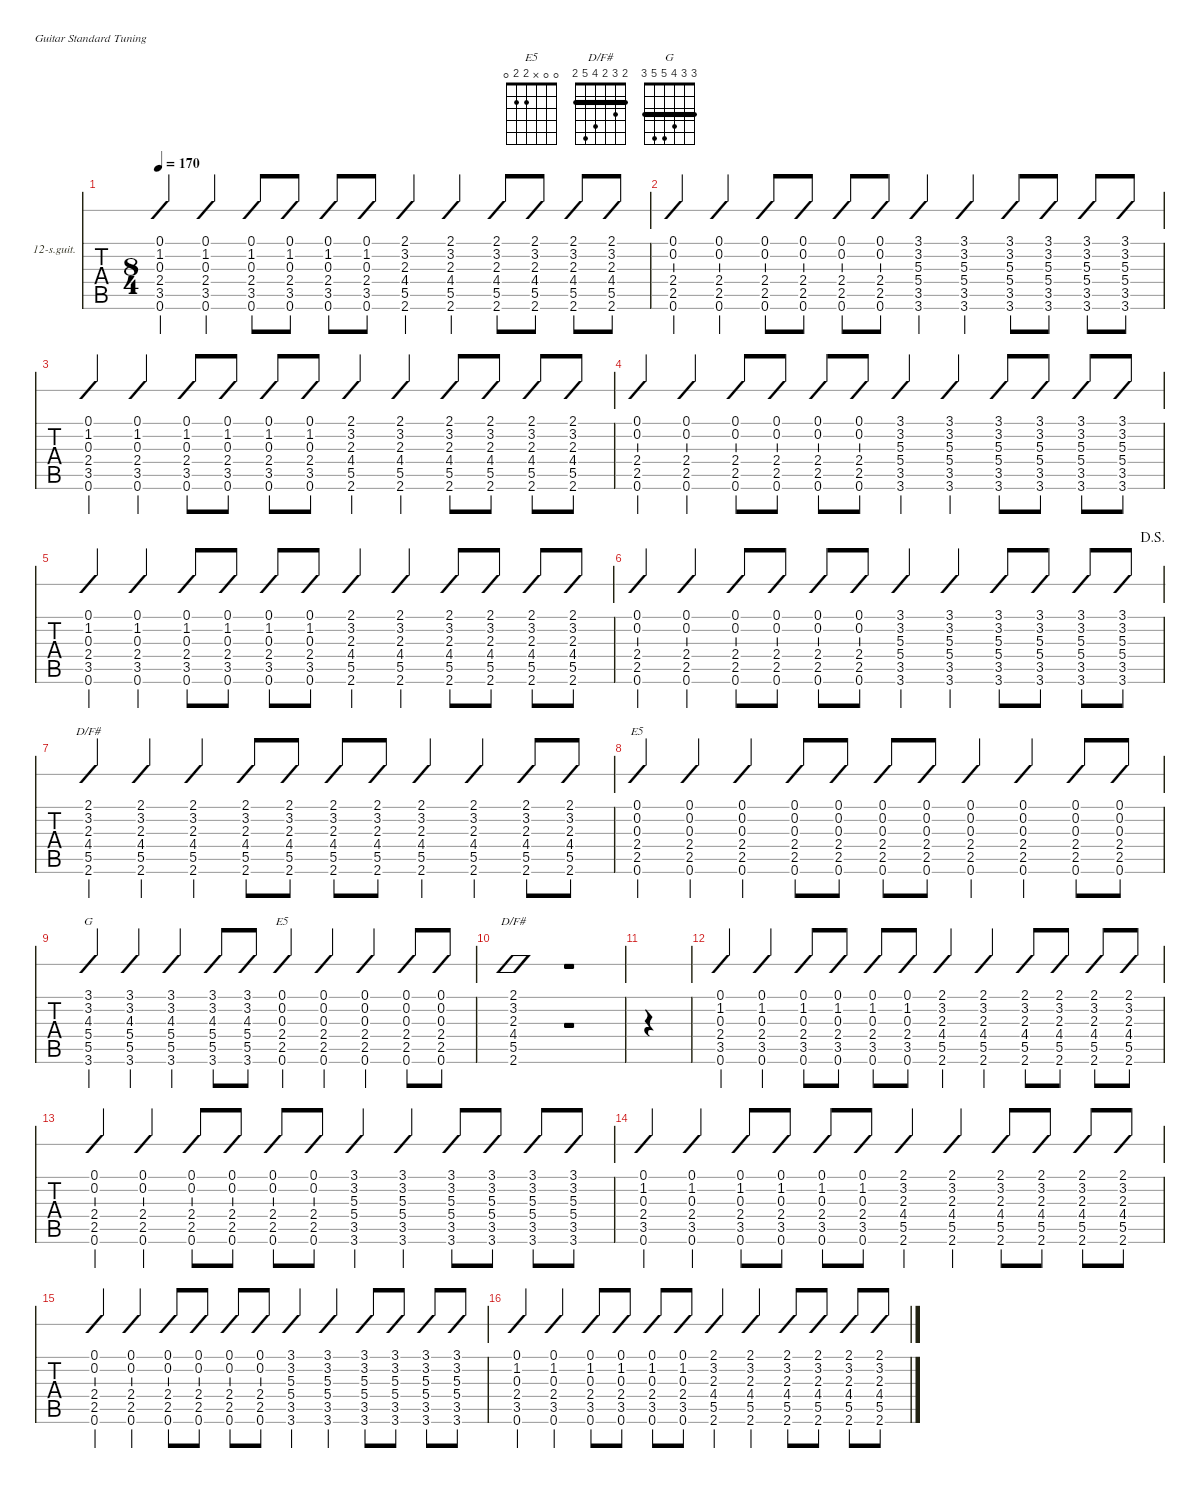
\defaultSystemsLayout 4
\hideDynamics
\bracketExtendMode nobrackets
\firstSystemTrackNameOrientation horizontal
\otherSystemsTrackNameOrientation horizontal
\track ("12 St. Steel Guitar" "12-s.guit.") {defaultSystemsLayout 5 instrument acousticguitarsteel}
\staff {tabs slash}
\tuning (E4 B3 G3 D3 A2 E2)
\chord ("E5" 0 0 x 2 2 0) {showfingering false}
\chord ("D/F#" 2 3 2 4 5 2) {showfingering false barre (2 2)}
\chord ("G" 3 3 4 5 5 3) {barre (3 3)}
\ts (8 4)
\tempo 170
\clef g2
\ks g
(3.5 2.4 1.2 0.1 0.3 0.6).4{dy mf} (3.5 2.4 1.2 0.1 0.3 0.6).4 (3.5 2.4 1.2 0.1 0.3 0.6).8 (3.5 2.4 1.2 0.1 0.3 0.6).8 (3.5 2.4 1.2 0.1 0.3 0.6).8 (3.5 2.4 1.2 0.1 0.3 0.6).8 (5.5 3.2 4.4 2.1 2.3 2.6).4 (3.2 4.4 2.1 2.3 5.5 2.6).4 (5.5 3.2 4.4 2.1 2.3 2.6).8 (5.5 3.2 4.4 2.1 2.3 2.6).8 (5.5 3.2 4.4 2.1 2.3 2.6).8 (5.5 3.2 4.4 2.1 2.3 2.6).8 |
(2.4 0.6 2.5 0.1 0.2).4 (2.4 0.6 2.5 0.1 0.2).4 (2.4 0.6 2.5 0.1 0.2).8 (2.4 0.6 2.5 0.1 0.2).8 (2.4 0.6 2.5 0.1 0.2).8 (2.4 0.6 2.5 0.1 0.2).8 (3.6 3.5 5.4 5.3 3.2 3.1).4 (3.6 3.5 5.4 5.3 3.2 3.1).4 (3.6 3.5 5.4 5.3 3.2 3.1).8 (3.6 3.5 5.4 5.3 3.2 3.1).8 (3.6 3.5 5.4 5.3 3.2 3.1).8 (3.6 3.5 5.4 5.3 3.2 3.1).8 |
(3.5 2.4 1.2 0.1 0.3 0.6).4 (3.5 2.4 1.2 0.1 0.3 0.6).4 (3.5 2.4 1.2 0.1 0.3 0.6).8 (3.5 2.4 1.2 0.1 0.3 0.6).8 (3.5 2.4 1.2 0.1 0.3 0.6).8 (3.5 2.4 1.2 0.1 0.3 0.6).8 (5.5 3.2 4.4 2.1 2.3 2.6).4 (3.2 4.4 2.1 2.3 5.5 2.6).4 (5.5 3.2 4.4 2.1 2.3 2.6).8 (5.5 3.2 4.4 2.1 2.3 2.6).8 (5.5 3.2 4.4 2.1 2.3 2.6).8 (5.5 3.2 4.4 2.1 2.3 2.6).8 |
(2.4 0.6 2.5 0.1 0.2).4 (2.4 0.6 2.5 0.1 0.2).4 (2.4 0.6 2.5 0.1 0.2).8 (2.4 0.6 2.5 0.1 0.2).8 (2.4 0.6 2.5 0.1 0.2).8 (2.4 0.6 2.5 0.1 0.2).8 (3.6 3.5 5.4 5.3 3.2 3.1).4 (3.6 3.5 5.4 5.3 3.2 3.1).4 (3.6 3.5 5.4 5.3 3.2 3.1).8 (3.6 3.5 5.4 5.3 3.2 3.1).8 (3.6 3.5 5.4 5.3 3.2 3.1).8 (3.6 3.5 5.4 5.3 3.2 3.1).8 |
(3.5 2.4 1.2 0.1 0.3 0.6).4 (3.5 2.4 1.2 0.1 0.3 0.6).4 (3.5 2.4 1.2 0.1 0.3 0.6).8 (3.5 2.4 1.2 0.1 0.3 0.6).8 (3.5 2.4 1.2 0.1 0.3 0.6).8 (3.5 2.4 1.2 0.1 0.3 0.6).8 (5.5 3.2 4.4 2.1 2.3 2.6).4 (3.2 4.4 2.1 2.3 5.5 2.6).4 (5.5 3.2 4.4 2.1 2.3 2.6).8 (5.5 3.2 4.4 2.1 2.3 2.6).8 (5.5 3.2 4.4 2.1 2.3 2.6).8 (5.5 3.2 4.4 2.1 2.3 2.6).8 |
\jump dalsegno
(2.4 0.6 2.5 0.1 0.2).4 (2.4 0.6 2.5 0.1 0.2).4 (2.4 0.6 2.5 0.1 0.2).8 (2.4 0.6 2.5 0.1 0.2).8 (2.4 0.6 2.5 0.1 0.2).8 (2.4 0.6 2.5 0.1 0.2).8 (3.6 3.5 5.4 5.3 3.2 3.1).4 (3.6 3.5 5.4 5.3 3.2 3.1).4 (3.6 3.5 5.4 5.3 3.2 3.1).8 (3.6 3.5 5.4 5.3 3.2 3.1).8 (3.6 3.5 5.4 5.3 3.2 3.1).8 (3.6 3.5 5.4 5.3 3.2 3.1).8 |
(2.1 3.2 4.4 5.5 2.3 2.6).4{ch "D/F#"} (2.1 3.2 4.4 5.5 2.3 2.6).4 (2.1 3.2 4.4 5.5 2.3 2.6).4 (2.1 3.2 4.4 5.5 2.3 2.6).8 (2.1 3.2 4.4 5.5 2.3 2.6).8 (2.1 3.2 4.4 5.5 2.3 2.6).8 (2.1 3.2 4.4 5.5 2.3 2.6).8 (2.1 3.2 4.4 5.5 2.3 2.6).4 (2.1 3.2 4.4 5.5 2.3 2.6).4 (2.1 3.2 4.4 5.5 2.3 2.6).8 (2.1 3.2 4.4 5.5 2.3 2.6).8 |
(2.4 2.5 0.3 0.2 0.1 0.6).4{ch "E5"} (2.4 2.5 0.3 0.2 0.1 0.6).4 (2.4 2.5 0.3 0.2 0.1 0.6).4 (2.4 2.5 0.3 0.2 0.1 0.6).8 (2.4 2.5 0.3 0.2 0.1 0.6).8 (2.4 2.5 0.3 0.2 0.1 0.6).8 (2.4 2.5 0.3 0.2 0.1 0.6).8 (2.4 2.5 0.3 0.2 0.1 0.6).4 (2.4 2.5 0.3 0.2 0.1 0.6).4 (2.4 2.5 0.3 0.2 0.1 0.6).8 (2.4 2.5 0.3 0.2 0.1 0.6).8 |
(3.6 5.5 5.4 4.3 3.2 3.1).4{ch "G"} (3.6 5.5 5.4 4.3 3.2 3.1).4 (3.6 5.5 5.4 4.3 3.2 3.1).4 (3.6 5.5 5.4 4.3 3.2 3.1).8 (3.6 5.5 5.4 4.3 3.2 3.1).8 (2.4 2.5 0.6 0.3 0.2 0.1).4{ch "E5"} (2.4 2.5 0.6 0.3 0.2 0.1).4 (2.4 2.5 0.6 0.3 0.2 0.1).4 (2.4 2.5 0.6 0.3 0.2 0.1).8 (2.4 2.5 0.6 0.3 0.2 0.1).8 |
(5.5 2.6 4.4 3.2 2.3 2.1).1{ch "D/F#"} r.1 |
|
(3.5 2.4 1.2 0.1 0.3 0.6).4 (3.5 2.4 1.2 0.1 0.3 0.6).4 (3.5 2.4 1.2 0.1 0.3 0.6).8 (3.5 2.4 1.2 0.1 0.3 0.6).8 (3.5 2.4 1.2 0.1 0.3 0.6).8 (3.5 2.4 1.2 0.1 0.3 0.6).8 (5.5 3.2 4.4 2.1 2.3 2.6).4 (3.2 4.4 2.1 2.3 5.5 2.6).4 (5.5 3.2 4.4 2.1 2.3 2.6).8 (5.5 3.2 4.4 2.1 2.3 2.6).8 (5.5 3.2 4.4 2.1 2.3 2.6).8 (5.5 3.2 4.4 2.1 2.3 2.6).8 |
(2.4 0.6 2.5 0.1 0.2).4 (2.4 0.6 2.5 0.1 0.2).4 (2.4 0.6 2.5 0.1 0.2).8 (2.4 0.6 2.5 0.1 0.2).8 (2.4 0.6 2.5 0.1 0.2).8 (2.4 0.6 2.5 0.1 0.2).8 (3.6 3.5 5.4 5.3 3.2 3.1).4 (3.6 3.5 5.4 5.3 3.2 3.1).4 (3.6 3.5 5.4 5.3 3.2 3.1).8 (3.6 3.5 5.4 5.3 3.2 3.1).8 (3.6 3.5 5.4 5.3 3.2 3.1).8 (3.6 3.5 5.4 5.3 3.2 3.1).8 |
(3.5 2.4 1.2 0.1 0.3 0.6).4 (3.5 2.4 1.2 0.1 0.3 0.6).4 (3.5 2.4 1.2 0.1 0.3 0.6).8 (3.5 2.4 1.2 0.1 0.3 0.6).8 (3.5 2.4 1.2 0.1 0.3 0.6).8 (3.5 2.4 1.2 0.1 0.3 0.6).8 (5.5 3.2 4.4 2.1 2.3 2.6).4 (3.2 4.4 2.1 2.3 5.5 2.6).4 (5.5 3.2 4.4 2.1 2.3 2.6).8 (5.5 3.2 4.4 2.1 2.3 2.6).8 (5.5 3.2 4.4 2.1 2.3 2.6).8 (5.5 3.2 4.4 2.1 2.3 2.6).8 |
(2.4 0.6 2.5 0.1 0.2).4 (2.4 0.6 2.5 0.1 0.2).4 (2.4 0.6 2.5 0.1 0.2).8 (2.4 0.6 2.5 0.1 0.2).8 (2.4 0.6 2.5 0.1 0.2).8 (2.4 0.6 2.5 0.1 0.2).8 (3.6 3.5 5.4 5.3 3.2 3.1).4 (3.6 3.5 5.4 5.3 3.2 3.1).4 (3.6 3.5 5.4 5.3 3.2 3.1).8 (3.6 3.5 5.4 5.3 3.2 3.1).8 (3.6 3.5 5.4 5.3 3.2 3.1).8 (3.6 3.5 5.4 5.3 3.2 3.1).8 |
(3.5 2.4 1.2 0.1 0.3 0.6).4 (3.5 2.4 1.2 0.1 0.3 0.6).4 (3.5 2.4 1.2 0.1 0.3 0.6).8 (3.5 2.4 1.2 0.1 0.3 0.6).8 (3.5 2.4 1.2 0.1 0.3 0.6).8 (3.5 2.4 1.2 0.1 0.3 0.6).8 (5.5 3.2 4.4 2.1 2.3 2.6).4 (3.2 4.4 2.1 2.3 5.5 2.6).4 (5.5 3.2 4.4 2.1 2.3 2.6).8 (5.5 3.2 4.4 2.1 2.3 2.6).8 (5.5 3.2 4.4 2.1 2.3 2.6).8 (5.5 3.2 4.4 2.1 2.3 2.6).8
